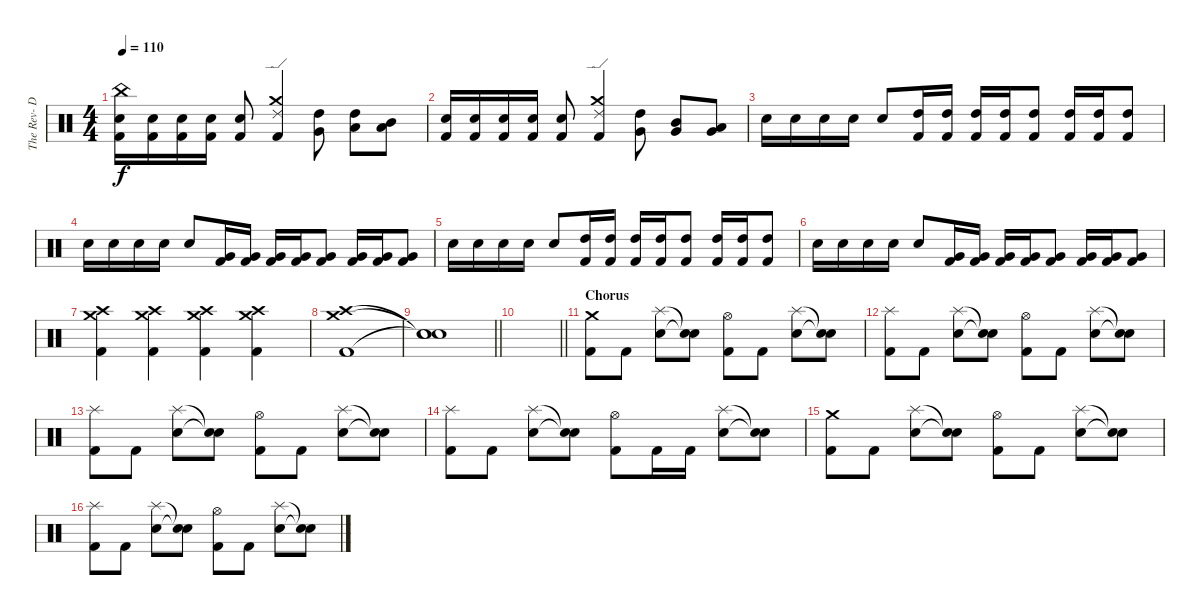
\track ("The Rev- Drums" "The Rev- D") {instrument percussion}
\staff {score}
\articulation defaults
\ts (4 4)
\tempo 110
\clef neutral
\ks c
("China (hit)" "Electric Snare (hit)" "Kick (hit) 2").16{dy f} ("Electric Snare (hit)" "Kick (hit) 2").16 ("Electric Snare (hit)" "Kick (hit) 2").16 ("Electric Snare (hit)" "Kick (hit) 2").16 ("Electric Snare (hit)" "Kick (hit) 2").8 ("Crash medium (hit)" "Ride (edge) 2" "Kick (hit) 2").4 ("High Tom (hit)" "Very Low Tom (hit)").8 ("High Tom (hit)" "Low Tom (hit)").8 ("Mid Tom (hit)" "Low Floor Tom (hit)").8 |
("Electric Snare (hit)" "Kick (hit) 2").16 ("Electric Snare (hit)" "Kick (hit) 2").16 ("Electric Snare (hit)" "Kick (hit) 2").16 ("Electric Snare (hit)" "Kick (hit) 2").16 ("Electric Snare (hit)" "Kick (hit) 2").8 ("Crash medium (hit)" "Ride (edge) 2" "Kick (hit) 2").4 ("High Tom (hit)" "Very Low Tom (hit)").8 ("Mid Tom (hit)" "Very Low Tom (hit)").8 ("Low Tom (hit)" "Very Low Tom (hit)").8 |
"Electric Snare (hit)".16 "Electric Snare (hit)".16 "Electric Snare (hit)".16 "Electric Snare (hit)".16 "Electric Snare (hit)".8 ("High Tom (hit)" "Kick (hit) 2").16 ("High Tom (hit)" "Kick (hit) 2").16 ("High Tom (hit)" "Kick (hit) 2").16 ("High Tom (hit)" "Kick (hit) 2").16 ("High Tom (hit)" "Kick (hit) 2").8 ("High Tom (hit)" "Kick (hit) 2").16 ("High Tom (hit)" "Kick (hit) 2").16 ("High Tom (hit)" "Kick (hit) 2").8 |
"Snare (hit) 2".16 "Snare (hit) 2".16 "Snare (hit) 2".16 "Snare (hit) 2".16 "Snare (hit) 2".8 ("Very Low Tom (hit)" "Kick (hit) 2").16 ("Very Low Tom (hit)" "Kick (hit) 2").16 ("Very Low Tom (hit)" "Kick (hit) 2").16 ("Very Low Tom (hit)" "Kick (hit) 2").16 ("Very Low Tom (hit)" "Kick (hit) 2").8 ("Very Low Tom (hit)" "Kick (hit) 2").16 ("Very Low Tom (hit)" "Kick (hit) 2").16 ("Very Low Tom (hit)" "Kick (hit) 2").8 |
"Electric Snare (hit)".16 "Electric Snare (hit)".16 "Electric Snare (hit)".16 "Electric Snare (hit)".16 "Electric Snare (hit)".8 ("High Tom (hit)" "Kick (hit) 2").16 ("High Tom (hit)" "Kick (hit) 2").16 ("High Tom (hit)" "Kick (hit) 2").16 ("High Tom (hit)" "Kick (hit) 2").16 ("High Tom (hit)" "Kick (hit) 2").8 ("High Tom (hit)" "Kick (hit) 2").16 ("High Tom (hit)" "Kick (hit) 2").16 ("High Tom (hit)" "Kick (hit) 2").8 |
"Snare (hit) 2".16 "Snare (hit) 2".16 "Snare (hit) 2".16 "Snare (hit) 2".16 "Snare (hit) 2".8 ("Very Low Tom (hit)" "Kick (hit) 2").16 ("Very Low Tom (hit)" "Kick (hit) 2").16 ("Very Low Tom (hit)" "Kick (hit) 2").16 ("Very Low Tom (hit)" "Kick (hit) 2").16 ("Very Low Tom (hit)" "Kick (hit) 2").8 ("Very Low Tom (hit)" "Kick (hit) 2").16 ("Very Low Tom (hit)" "Kick (hit) 2").16 ("Very Low Tom (hit)" "Kick (hit) 2").8 |
("Crash medium (hit)" "Crash high (hit)" "Kick (hit) 2").4 ("Crash medium (hit)" "Crash high (hit)" "Kick (hit) 2").4 ("Crash medium (hit)" "Crash high (hit)" "Kick (hit) 2").4 ("Crash medium (hit)" "Crash high (hit)" "Kick (hit) 2").4 |
("Crash medium (hit)" "Crash high (hit)" "Kick (hit) 2").1 |
\barLineRight lightlight
("Snare (hit)"{t} "Snare (hit)"{t} "Snare (hit)"{t}).1 |
\barLineRight lightlight
|
\section ("" "Chorus")
("Crash medium (hit)" "Kick (hit) 2").8 "Kick (hit) 2".8 ("Splash (hit)" "Electric Snare (hit)").8 ("Snare (hit)"{t} "Snare (hit)"{t}).8 ("Hi-Hat (open)" "Kick (hit) 2").8 "Kick (hit) 2".8 ("Splash (hit)" "Electric Snare (hit)").8 ("Snare (hit)"{t} "Snare (hit)"{t}).8 |
("Splash (hit)" "Kick (hit) 2").8 "Kick (hit) 2".8 ("Splash (hit)" "Electric Snare (hit)").8 ("Snare (hit)"{t} "Snare (hit)"{t}).8 ("Hi-Hat (open)" "Kick (hit) 2").8 "Kick (hit) 2".8 ("Splash (hit)" "Electric Snare (hit)").8 ("Snare (hit)"{t} "Snare (hit)"{t}).8 |
("Splash (hit)" "Kick (hit) 2").8 "Kick (hit) 2".8 ("Splash (hit)" "Electric Snare (hit)").8 ("Snare (hit)"{t} "Snare (hit)"{t}).8 ("Hi-Hat (open)" "Kick (hit) 2").8 "Kick (hit) 2".8 ("Splash (hit)" "Electric Snare (hit)").8 ("Snare (hit)"{t} "Snare (hit)"{t}).8 |
("Splash (hit)" "Kick (hit) 2").8 "Kick (hit) 2".8 ("Splash (hit)" "Electric Snare (hit)").8 ("Snare (hit)"{t} "Snare (hit)"{t}).8 ("Hi-Hat (open)" "Kick (hit) 2").8 "Kick (hit) 2".16 "Kick (hit) 2".16 ("Splash (hit)" "Electric Snare (hit)").8 ("Snare (hit)"{t} "Snare (hit)"{t}).8 |
("Crash medium (hit)" "Kick (hit) 2").8 "Kick (hit) 2".8 ("Splash (hit)" "Electric Snare (hit)").8 ("Snare (hit)"{t} "Snare (hit)"{t}).8 ("Hi-Hat (open)" "Kick (hit) 2").8 "Kick (hit) 2".8 ("Splash (hit)" "Electric Snare (hit)").8 ("Snare (hit)"{t} "Snare (hit)"{t}).8 |
("Splash (hit)" "Kick (hit) 2").8 "Kick (hit) 2".8 ("Splash (hit)" "Electric Snare (hit)").8 ("Snare (hit)"{t} "Snare (hit)"{t}).8 ("Hi-Hat (open)" "Kick (hit) 2").8 "Kick (hit) 2".8 ("Splash (hit)" "Electric Snare (hit)").8 ("Snare (hit)"{t} "Snare (hit)"{t}).8
